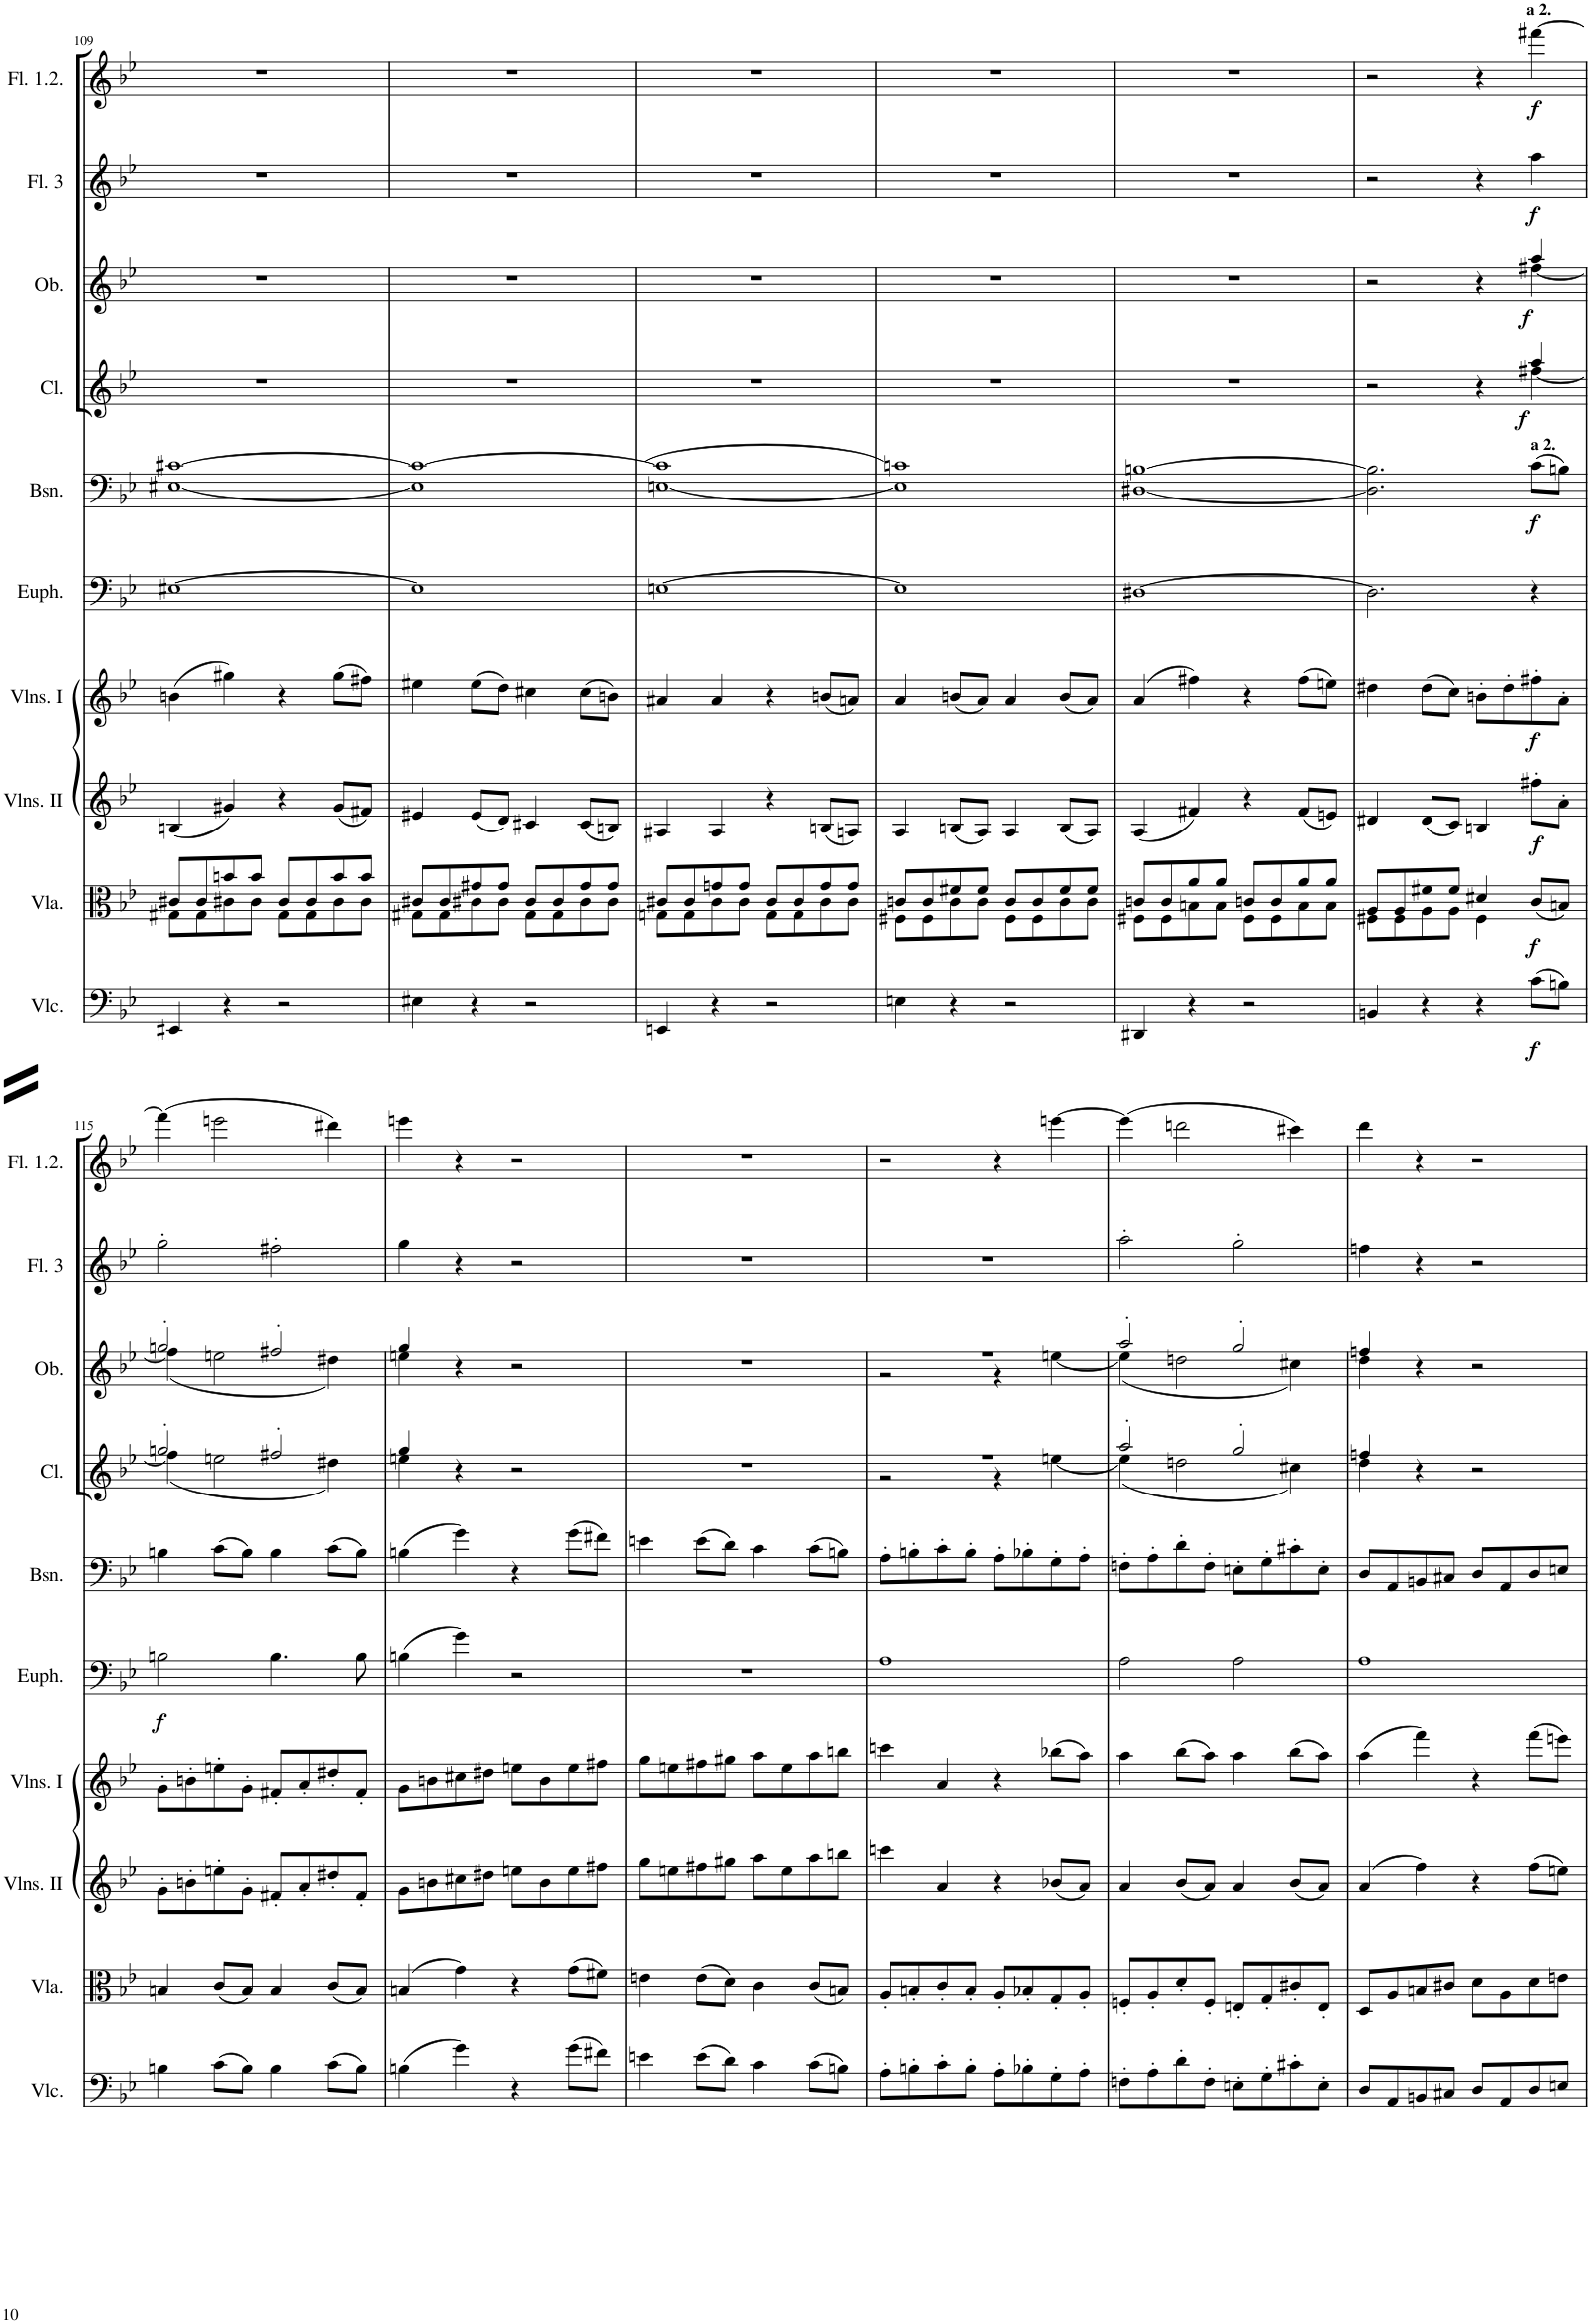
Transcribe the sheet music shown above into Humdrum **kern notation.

**kern	**dynam	**kern	**dynam	**kern	**dynam	**kern	**dynam	**kern	**dynam	**kern	**dynam	**kern	**dynam	**kern	**dynam	**kern	**dynam	**kern	**kern	**dynam
*part10	*part10	*part9	*part9	*part8	*part8	*part7	*part7	*part6	*part6	*part5	*part5	*part4	*part4	*part3	*part3	*part2	*part2	*part1	*part1	*part1
*staff11	*staff11	*staff10	*staff10	*staff9	*staff9	*staff8	*staff8	*staff7	*staff7	*staff6	*staff6	*staff5	*staff5	*staff4	*staff4	*staff3	*staff3	*staff2	*staff1	*staff1/2
*I"Violoncello.	*	*I"Viola.	*	*I"Violins II	*	*I"Violins I	*	*I"Euphonium	*	*I"Bassoon	*	*I"Clarinetti in B.	*	*I"Oboi.	*	*I"Flute 3	*	*I"Flute 1.2.	*	*
*I'Vlc.	*	*I'Vla.	*	*I'Vlns. II	*	*I'Vlns. I	*	*I'Euph.	*	*I'Bsn.	*	*I'Cl.	*	*I'Ob.	*	*I'Fl. 3	*	*I'Fl. 1.2.	*	*
!!LO:PB:g=z
*clefF4	*	*clefC3	*	*clefG2	*	*clefG2	*	*clefF4	*	*clefF4	*	*clefG2	*	*clefG2	*	*clefG2	*	*clefG2	*clefG2	*
*	*	*	*	*	*	*	*	*	*	*	*	*Trd1c2	*	*	*	*	*	*	*	*
*k[b-e-]	*	*k[b-e-]	*	*k[b-e-]	*	*k[b-e-]	*	*k[b-e-]	*	*k[b-e-]	*	*k[b-e-]	*	*k[b-e-]	*	*k[b-e-]	*	*k[b-e-]	*k[b-e-]	*
*M2/2	*	*M2/2	*	*M2/2	*	*M2/2	*	*M2/2	*	*M2/2	*	*M2/2	*	*M2/2	*	*M2/2	*	*M2/2	*M2/2	*
*met(c|)	*	*met(c|)	*	*met(c|)	*	*met(c|)	*	*met(c|)	*	*met(c|)	*	*met(c|)	*	*met(c|)	*	*met(c|)	*	*met(c|)	*met(c|)	*
=109	=109	=109	=109	=109	=109	=109	=109	=109	=109	=109	=109	=109	=109	=109	=109	=109	=109	=109	=109	=109
*	*	*^	*	*	*	*	*	*	*	*	*	*	*	*	*	*	*	*	*	*
4EE#X/	.	8c#X'/L	8G#X'\L	.	(4Bn/	.	(4bn\	.	[1E#X	.	[1E#X [1c#X	.	1r	.	1r	.	1r	.	1r	1r	.
.	.	8c#'/	8G#'\	.	.	.	.	.	.	.	.	.	.	.	.	.	.	.	.	.	.
4r	.	8bn'/	8c#X'\	.	4g#X/)	.	4gg#X\)	.	.	.	.	.	.	.	.	.	.	.	.	.	.
.	.	8b'/J	8c#'\J	.	.	.	.	.	.	.	.	.	.	.	.	.	.	.	.	.	.
2r	.	8c#'/L	8G#'\L	.	4r	.	4r	.	.	.	.	.	.	.	.	.	.	.	.	.	.
.	.	8c#'/	8G#'\	.	.	.	.	.	.	.	.	.	.	.	.	.	.	.	.	.	.
.	.	8b'/	8c#'\	.	(8g#/L	.	(8gg#\L	.	.	.	.	.	.	.	.	.	.	.	.	.	.
.	.	8b'/J	8c#'\J	.	8f#X/J)	.	8ff#X\J)	.	.	.	.	.	.	.	.	.	.	.	.	.	.
=110	=110	=110	=110	=110	=110	=110	=110	=110	=110	=110	=110	=110	=110	=110	=110	=110	=110	=110	=110	=110	=110
4E#X\	.	8c#X'/L	8G#X'\L	.	4e#X'~/	.	4ee#X'~\	.	1E#]	.	1E#] 1c#_	.	1r	.	1r	.	1r	.	1r	1r	.
.	.	8c#'/	8G#'\	.	.	.	.	.	.	.	.	.	.	.	.	.	.	.	.	.	.
4r	.	8g#X'/	8c#X'\	.	(8e#/L	.	(8ee#\L	.	.	.	.	.	.	.	.	.	.	.	.	.	.
.	.	8g#'/J	8c#'\J	.	8d/J)	.	8dd\J)	.	.	.	.	.	.	.	.	.	.	.	.	.	.
2r	.	8c#'/L	8G#'\L	.	4c#X'~/	.	4cc#X'~\	.	.	.	.	.	.	.	.	.	.	.	.	.	.
.	.	8c#'/	8G#'\	.	.	.	.	.	.	.	.	.	.	.	.	.	.	.	.	.	.
.	.	8g#'/	8c#'\	.	(8c#/L	.	(8cc#\L	.	.	.	.	.	.	.	.	.	.	.	.	.	.
.	.	8g#'/J	8c#'\J	.	8Bn/J)	.	8bn\J)	.	.	.	.	.	.	.	.	.	.	.	.	.	.
=111	=111	=111	=111	=111	=111	=111	=111	=111	=111	=111	=111	=111	=111	=111	=111	=111	=111	=111	=111	=111	=111
4EEn/	.	8c#X'/L	8Gn'\L	.	4A#X'~/	.	4a#X'~/	.	[1En	.	(>[1En 1c#]	.	1r	.	1r	.	1r	.	1r	1r	.
.	.	8c#'/	8G'\	.	.	.	.	.	.	.	.	.	.	.	.	.	.	.	.	.	.
4r	.	8gn'/	8c#'\	.	4A#/	.	4a#/	.	.	.	.	.	.	.	.	.	.	.	.	.	.
.	.	8g'/J	8c#'\J	.	.	.	.	.	.	.	.	.	.	.	.	.	.	.	.	.	.
2r	.	8c#'/L	8G'\L	.	4r	.	4r	.	.	.	.	.	.	.	.	.	.	.	.	.	.
.	.	8c#'/	8G'\	.	.	.	.	.	.	.	.	.	.	.	.	.	.	.	.	.	.
.	.	8g'/	8c#'\	.	(8Bn/L	.	(8bn/L	.	.	.	.	.	.	.	.	.	.	.	.	.	.
.	.	8g'/J	8c#'\J	.	8An/J)	.	8an/J)	.	.	.	.	.	.	.	.	.	.	.	.	.	.
=112	=112	=112	=112	=112	=112	=112	=112	=112	=112	=112	=112	=112	=112	=112	=112	=112	=112	=112	=112	=112	=112
4En\	.	8cn'/L	8F#X'\L	.	4A'~/	.	4a'~/	.	1E]	.	1E] 1cn)	.	1r	.	1r	.	1r	.	1r	1r	.
.	.	8c'/	8F#'\	.	.	.	.	.	.	.	.	.	.	.	.	.	.	.	.	.	.
4r	.	8f#X'/	8c'\	.	(8Bn/L	.	(8bn/L	.	.	.	.	.	.	.	.	.	.	.	.	.	.
.	.	8f#'/J	8c'\J	.	8A/J)	.	8a/J)	.	.	.	.	.	.	.	.	.	.	.	.	.	.
2r	.	8c'/L	8F#'\L	.	4A'~/	.	4a'~/	.	.	.	.	.	.	.	.	.	.	.	.	.	.
.	.	8c'/	8F#'\	.	.	.	.	.	.	.	.	.	.	.	.	.	.	.	.	.	.
.	.	8f#'/	8c'\	.	(8B/L	.	(8b/L	.	.	.	.	.	.	.	.	.	.	.	.	.	.
.	.	8f#'/J	8c'\J	.	8A/J)	.	8a/J)	.	.	.	.	.	.	.	.	.	.	.	.	.	.
=113	=113	=113	=113	=113	=113	=113	=113	=113	=113	=113	=113	=113	=113	=113	=113	=113	=113	=113	=113	=113	=113
4DD#X/	.	8cn'/L	8F#X'\L	.	(4A/	.	(4a/	.	[1D#X	.	[1D#X [1Bn	.	1r	.	1r	.	1r	.	1r	1r	.
.	.	8c'/	8F#'\	.	.	.	.	.	.	.	.	.	.	.	.	.	.	.	.	.	.
4r	.	8a'/	8Bn'\	.	4f#X/)	.	4ff#X\)	.	.	.	.	.	.	.	.	.	.	.	.	.	.
.	.	8a'/J	8B'\J	.	.	.	.	.	.	.	.	.	.	.	.	.	.	.	.	.	.
2r	.	8cn'/L	8F#'\L	.	4r	.	4r	.	.	.	.	.	.	.	.	.	.	.	.	.	.
.	.	8c'/	8F#'\	.	.	.	.	.	.	.	.	.	.	.	.	.	.	.	.	.	.
.	.	8a'/	8B'\	.	(8f#/L	.	(8ff#\L	.	.	.	.	.	.	.	.	.	.	.	.	.	.
.	.	8a'/J	8B'\J	.	8en/J)	.	8een\J)	.	.	.	.	.	.	.	.	.	.	.	.	.	.
=114	=114	=114	=114	=114	=114	=114	=114	=114	=114	=114	=114	=114	=114	=114	=114	=114	=114	=114	=114	=114	=114
*	*	*	*	*	*	*	*	*	*	*	*	*	*^	*	*^	*	*	*	*	*	*
4BBn/	.	8A'/L	8F#X'\L	.	4d#X'~/	.	4dd#X'~\	.	2.D#\]	.	2.D#\] 2.B\]	.	2r	2.ryy	.	2r	2.ryy	.	2r	.	2r	2r	.
.	.	8A'/	8F#'\	.	.	.	.	.	.	.	.	.	.	.	.	.	.	.	.	.	.	.	.
4r	.	8f#X'/	8A'\	.	(8d#/L	.	(8dd#\L	.	.	.	.	.	.	.	.	.	.	.	.	.	.	.	.
.	.	8f#'/J	8A'\J	.	8c/J)	.	8cc\J)	.	.	.	.	.	.	.	.	.	.	.	.	.	.	.	.
4r	.	4d#X'~/	4F#'~\	.	4Bn'~/	.	8bn'\L	.	.	.	.	.	4r	.	.	4r	.	.	4r	.	4r	4r	.
.	.	.	.	.	.	.	8dd#'\	.	.	.	.	.	.	.	.	.	.	.	.	.	.	.	.
!	!	!	!	!	!	!	!	!	!	!	!	!	!	!	!	!	!	!	!	!	!	!LO:TX:a:B:t=a 2.	!
!	!	!	!	!	!	!	!	!	!	!	!LO:TX:a:B:t=a 2.	!	!	!	!	!	!	!	!	!	!	!	!
!	!LO:DY:b	!	!	!LO:DY:b	!	!LO:DY:b	!	!LO:DY:b	!	!	!	!LO:DY:b	!	!	!LO:DY:b	!	!	!LO:DY:b	!	!LO:DY:b	!	!	!LO:DY:b=2
!	!	!	!	!	!	!	!	!	!	!	!	!	!	!	!	!	!	!	!	!	!	!	!LO:DY:n=1:b
(8c\L	f	(8c/L	4ryy	f	8ff#X'\L	f	8ff#X'\	f	4r	.	(8c\L	f	4aa/	[4ff#X\	f	4aa/	[4ff#X\	f	4aa\	f	4aa	[4fff#X\	f f
8Bn\J)	.	8Bn/J)	.	.	8a'\J	.	8a'\J	.	.	.	8Bn\J)	.	.	.	.	.	.	.	.	.	.	.	.
*	*	*v	*v	*	*	*	*	*	*	*	*	*	*	*	*	*	*	*	*	*	*	*	*
!!LO:LB:g=z
=115	=115	=115	=115	=115	=115	=115	=115	=115	=115	=115	=115	=115	=115	=115	=115	=115	=115	=115	=115	=115	=115	=115
!	!	!	!	!	!	!	!	!	!LO:DY:b	!	!	!	!	!	!	!	!	!	!	!	!	!
4Bn'~\	.	4Bn'~/	.	8g'\L	.	8g'\L	.	2Bn'\	f	4Bn'~\	.	2ggn'/	(4ff#\]	.	2ggn'/	(4ff#\]	.	2gg'\	.	2gg'	(4fff#\]	.
.	.	.	.	8bn'\	.	8bn'\	.	.	.	.	.	.	.	.	.	.	.	.	.	.	.	.
(8c\L	.	(8c/L	.	8een'\	.	8een'\	.	.	.	(8c\L	.	.	2een\	.	.	2een\	.	.	.	.	2eeen\	.
8B\J)	.	8B/J)	.	8g'\J	.	8g'\J	.	.	.	8B\J)	.	.	.	.	.	.	.	.	.	.	.	.
4B'~\	.	4B'~/	.	8f#X'/L	.	8f#X'/L	.	4.B'\	.	4B'~\	.	2ff#X'/	.	.	2ff#X'/	.	.	2ff#X'\	.	2ff#X'	.	.
.	.	.	.	8a'/	.	8a'/	.	.	.	.	.	.	.	.	.	.	.	.	.	.	.	.
(8c\L	.	(8c/L	.	8dd#X'/	.	8dd#X'/	.	.	.	(8c\L	.	.	4dd#X\)	.	.	4dd#X\)	.	.	.	.	4ddd#X\)	.
8B\J)	.	8B/J)	.	8f#'/J	.	8f#'/J	.	8B'\	.	8B\J)	.	.	.	.	.	.	.	.	.	.	.	.
=116	=116	=116	=116	=116	=116	=116	=116	=116	=116	=116	=116	=116	=116	=116	=116	=116	=116	=116	=116	=116	=116	=116
(4Bn\	.	(4Bn/	.	8g'\L	.	8g'\L	.	(4Bn\	.	(4Bn\	.	4gg/	4een\	.	4gg/	4een\	.	4gg\	.	4gg	4eeen\	.
.	.	.	.	8bn'\	.	8bn'\	.	.	.	.	.	.	.	.	.	.	.	.	.	.	.	.
4g\)	.	4g\)	.	8cc#X'\	.	8cc#X'\	.	4g\)	.	4g\)	.	4r	2.ryy	.	4r	2.ryy	.	4r	.	4r	4r	.
.	.	.	.	8dd#X'\J	.	8dd#X'\J	.	.	.	.	.	.	.	.	.	.	.	.	.	.	.	.
4r	.	4r	.	8een'\L	.	8een'\L	.	2r	.	4r	.	2r	.	.	2r	.	.	2r	.	2r	2r	.
.	.	.	.	8b'\	.	8b'\	.	.	.	.	.	.	.	.	.	.	.	.	.	.	.	.
(8g\L	.	(8g\L	.	8ee'\	.	8ee'\	.	.	.	(8g\L	.	.	.	.	.	.	.	.	.	.	.	.
8f#X\J)	.	8f#X\J)	.	8ff#X'\J	.	8ff#X'\J	.	.	.	8f#X\J)	.	.	.	.	.	.	.	.	.	.	.	.
*	*	*	*	*	*	*	*	*	*	*	*	*v	*v	*	*	*	*	*	*	*	*	*
*	*	*	*	*	*	*	*	*	*	*	*	*	*	*v	*v	*	*	*	*	*	*
=117	=117	=117	=117	=117	=117	=117	=117	=117	=117	=117	=117	=117	=117	=117	=117	=117	=117	=117	=117	=117
4en'~\	.	4en'~\	.	8gg'\L	.	8gg'\L	.	1r	.	4en'~\	.	1r	.	1r	.	1r	.	1r	1r	.
.	.	.	.	8een'\	.	8een'\	.	.	.	.	.	.	.	.	.	.	.	.	.	.
(8e\L	.	(8e\L	.	8ff#X'\	.	8ff#X'\	.	.	.	(8e\L	.	.	.	.	.	.	.	.	.	.
8d\J)	.	8d\J)	.	8gg#X'\J	.	8gg#X'\J	.	.	.	8d\J)	.	.	.	.	.	.	.	.	.	.
4c'~\	.	4c'~\	.	8aa'\L	.	8aa'\L	.	.	.	4c'~\	.	.	.	.	.	.	.	.	.	.
.	.	.	.	8ee'\	.	8ee'\	.	.	.	.	.	.	.	.	.	.	.	.	.	.
(8c\L	.	(8c/L	.	8aa'\	.	8aa'\	.	.	.	(8c\L	.	.	.	.	.	.	.	.	.	.
8Bn\J)	.	8Bn/J)	.	8bbn'\J	.	8bbn'\J	.	.	.	8Bn\J)	.	.	.	.	.	.	.	.	.	.
=118	=118	=118	=118	=118	=118	=118	=118	=118	=118	=118	=118	=118	=118	=118	=118	=118	=118	=118	=118	=118
*	*	*	*	*	*	*	*	*	*	*	*	*^	*	*^	*	*	*	*	*	*
8A'\L	.	8A'/L	.	4cccn'\	.	4cccn'\	.	1A	.	8A'\L	.	1r	2r	.	1r	2r	.	1r	.	1r	2r	.
8Bn'\	.	8Bn'/	.	.	.	.	.	.	.	8Bn'\	.	.	.	.	.	.	.	.	.	.	.	.
8c'\	.	8c'/	.	4a'/	.	4a'/	.	.	.	8c'\	.	.	.	.	.	.	.	.	.	.	.	.
8B'\J	.	8B'/J	.	.	.	.	.	.	.	8B'\J	.	.	.	.	.	.	.	.	.	.	.	.
8A'\L	.	8A'/L	.	4r	.	4r	.	.	.	8A'\L	.	.	4r	.	.	4r	.	.	.	.	4r	.
8B-X'\	.	8B-X'/	.	.	.	.	.	.	.	8B-X'\	.	.	.	.	.	.	.	.	.	.	.	.
8G'\	.	8G'/	.	(8b-X/L	.	(8bb-X\L	.	.	.	8G'\	.	.	[4een\	.	.	[4een\	.	.	.	.	[4eeen\	.
8A'\J	.	8A'/J	.	8a/J)	.	8aa\J)	.	.	.	8A'\J	.	.	.	.	.	.	.	.	.	.	.	.
=119	=119	=119	=119	=119	=119	=119	=119	=119	=119	=119	=119	=119	=119	=119	=119	=119	=119	=119	=119	=119	=119	=119
8Fn'\L	.	8Fn'/L	.	4a'~/	.	4aa'~\	.	2A\	.	8Fn'\L	.	2aa'/	(4ee\]	.	2aa'/	(4ee\]	.	2aa'\	.	2aa'	(4eee\]	.
8A'\	.	8A'/	.	.	.	.	.	.	.	8A'\	.	.	.	.	.	.	.	.	.	.	.	.
8d'\	.	8d'/	.	(8b-/L	.	(8bb-\L	.	.	.	8d'\	.	.	2ddn\	.	.	2ddn\	.	.	.	.	2dddn\	.
8F'\J	.	8F'/J	.	8a/J)	.	8aa\J)	.	.	.	8F'\J	.	.	.	.	.	.	.	.	.	.	.	.
8En'\L	.	8En'/L	.	4a'~/	.	4aa'~\	.	2A\	.	8En'\L	.	2gg'/	.	.	2gg'/	.	.	2gg'\	.	2gg'	.	.
8G'\	.	8G'/	.	.	.	.	.	.	.	8G'\	.	.	.	.	.	.	.	.	.	.	.	.
8c#X'\	.	8c#X'/	.	(8b-/L	.	(8bb-\L	.	.	.	8c#X'\	.	.	4cc#X\)	.	.	4cc#X\)	.	.	.	.	4ccc#X\)	.
8E'\J	.	8E'/J	.	8a/J)	.	8aa\J)	.	.	.	8E'\J	.	.	.	.	.	.	.	.	.	.	.	.
=120	=120	=120	=120	=120	=120	=120	=120	=120	=120	=120	=120	=120	=120	=120	=120	=120	=120	=120	=120	=120	=120	=120
8D'/L	.	8D'/L	.	(4a/	.	(4aa\	.	1A	.	8D'/L	.	4ffn/	4dd\	.	4ffn/	4dd\	.	4ffn\	.	4ffn	4ddd\	.
8AA'/	.	8A'/	.	.	.	.	.	.	.	8AA'/	.	.	.	.	.	.	.	.	.	.	.	.
8BBn'/	.	8Bn'/	.	4ff\)	.	4fff\)	.	.	.	8BBn'/	.	4r	2.ryy	.	4r	2.ryy	.	4r	.	4r	4r	.
8C#X'/J	.	8c#X'/J	.	.	.	.	.	.	.	8C#X'/J	.	.	.	.	.	.	.	.	.	.	.	.
8D'/L	.	8d'\L	.	4r	.	4r	.	.	.	8D'/L	.	2r	.	.	2r	.	.	2r	.	2r	2r	.
8AA'/	.	8A'\	.	.	.	.	.	.	.	8AA'/	.	.	.	.	.	.	.	.	.	.	.	.
8D'/	.	8d'\	.	(8ff\L	.	(8fff\L	.	.	.	8D'/	.	.	.	.	.	.	.	.	.	.	.	.
8En'/J	.	8en'\J	.	8een\J)	.	8eeen\J)	.	.	.	8En'/J	.	.	.	.	.	.	.	.	.	.	.	.
*	*	*	*	*	*	*	*	*	*	*	*	*v	*v	*	*	*	*	*	*	*	*	*
*	*	*	*	*	*	*	*	*	*	*	*	*	*	*v	*v	*	*	*	*	*	*
=	=	=	=	=	=	=	=	=	=	=	=	=	=	=	=	=	=	=	=	=
*-	*-	*-	*-	*-	*-	*-	*-	*-	*-	*-	*-	*-	*-	*-	*-	*-	*-	*-	*-	*-
